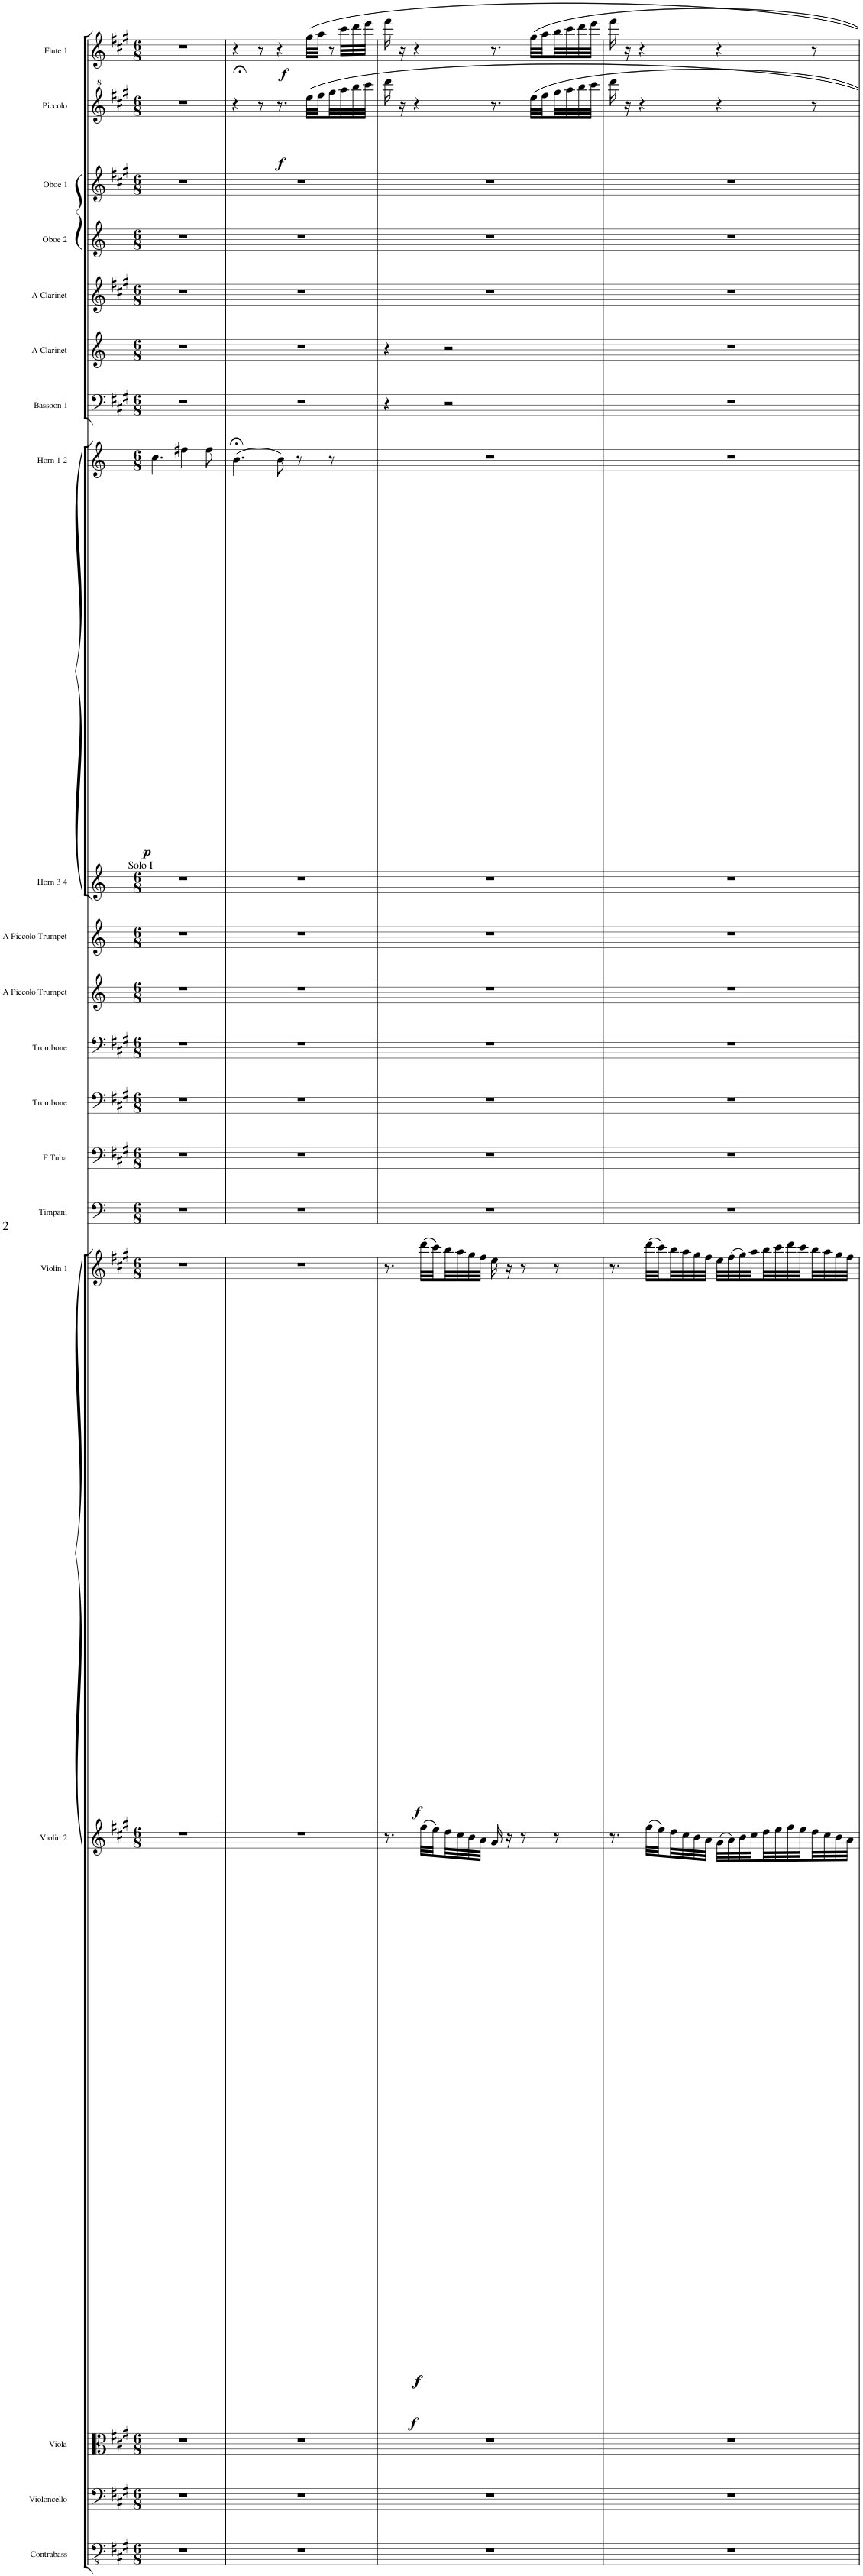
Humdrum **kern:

**kern	**kern	**kern	**kern	**dynam	**kern	**dynam	**kern	**kern	**kern	**kern	**kern	**kern	**kern	**kern	**dynam	**kern	**kern	**kern	**kern	**kern	**kern	**dynam	**kern	**dynam
*part20	*part19	*part18	*part17	*part17	*part16	*part16	*part15	*part14	*part13	*part12	*part11	*part10	*part9	*part8	*part8	*part7	*part6	*part5	*part4	*part3	*part2	*part2	*part1	*part1
*staff20	*staff19	*staff18	*staff17	*staff17	*staff16	*staff16	*staff15	*staff14	*staff13	*staff12	*staff11	*staff10	*staff9	*staff8	*staff8	*staff7	*staff6	*staff5	*staff4	*staff3	*staff2	*staff2	*staff1	*staff1
*I"Contrabass	*I"Violoncello	*I"Viola	*I"Violin 2	*	*I"Violin 1	*	*I"Timpani	*I"F Tuba	*I"Trombone	*I"Trombone	*I"A Piccolo Trumpet	*I"A Piccolo Trumpet	*I"Horn 3 4	*I"Horn 1 2	*	*I"Bassoon 1	*I"A Clarinet	*I"A Clarinet	*I"Oboe 2	*I"Oboe 1	*I"Piccolo	*	*I"Flute 1	*
*I'Cbs.	*I'Vlc.	*I'Vla.	*I'Vln. 2	*	*I'Vln. 1	*	*I'Timp.	*I'F Tu.	*I'Trb.	*I'Trb.	*I'A P. Tpt.	*I'A P. Tpt.	*I'Hn. 3 4	*I'Hn. 1 2	*	*I'Bsn. 1	*I'A Cl.	*I'A Cl.	*I'Ob. 2	*I'Ob. 1	*I'Picc.	*	*I'Fl. 1	*
*clefFv4	*clefF4	*clefC3	*clefG2	*	*clefG2	*	*clefF4	*clefF4	*clefF4	*clefF4	*clefG2	*clefG2	*clefG2	*clefG2	*	*clefF4	*clefG2	*clefG2	*clefG2	*clefG2	*clefG^2	*	*clefG2	*
*	*	*	*	*	*	*	*	*	*	*	*Trd-5c-9	*Trd-5c-9	*Trd4c7	*Trd4c7	*	*	*Trd2c3	*Trd2c3	*	*	*Trd-7c-12	*	*	*
*k[f#c#g#]	*k[f#c#g#]	*k[f#c#g#]	*k[f#c#g#]	*	*k[f#c#g#]	*	*k[]	*k[f#c#g#]	*k[f#c#g#]	*k[f#c#g#]	*k[]	*k[]	*k[]	*k[]	*	*k[f#c#g#]	*k[]	*k[f#c#g#]	*k[]	*k[f#c#g#]	*k[f#c#g#]	*	*k[f#c#g#]	*
*M6/8	*M6/8	*M6/8	*M6/8	*	*M6/8	*	*M6/8	*M6/8	*M6/8	*M6/8	*M6/8	*M6/8	*M6/8	*M6/8	*	*M6/8	*M6/8	*M6/8	*M6/8	*M6/8	*M6/8	*	*M6/8	*
=1	=1	=1	=1	=1	=1	=1	=1	=1	=1	=1	=1	=1	=1	=1	=1	=1	=1	=1	=1	=1	=1	=1	=1	=1
!	!	!	!	!	!	!	!	!	!	!	!	!	!	!LO:TX:b:t=Solo I	!	!	!	!	!	!	!	!	!	!
!	!	!	!	!	!	!	!	!	!	!	!	!	!	!	!LO:DY:b	!	!	!	!	!	!	!	!	!
2.r	2.r	2.r	2.r	.	2.r	.	2.r	2.r	2.r	2.r	2.r	2.r	2.r	4.cc\	p	2.r	2.r	2.r	2.r	2.r	2.r	.	2.r	.
.	.	.	.	.	.	.	.	.	.	.	.	.	.	4ff#X\	.	.	.	.	.	.	.	.	.	.
.	.	.	.	.	.	.	.	.	.	.	.	.	.	8ff#\	.	.	.	.	.	.	.	.	.	.
=2	=2	=2	=2	=2	=2	=2	=2	=2	=2	=2	=2	=2	=2	=2	=2	=2	=2	=2	=2	=2	=2	=2	=2	=2
2.r	2.r	2.r	2.r	.	2.r	.	2.r	2.r	2.r	2.r	2.r	2.r	2.r	(4.b;<\	.	2.r	2.r	2.r	2.r	2.r	4r;<	.	4r	.
.	.	.	.	.	.	.	.	.	.	.	.	.	.	.	.	.	.	.	.	.	8r	.	8r	.
!	!	!	!	!	!	!	!	!	!	!	!	!	!	!	!	!	!	!	!	!	!	!LO:DY:b	!	!LO:DY:b
.	.	.	.	.	.	.	.	.	.	.	.	.	.	8b\)	.	.	.	.	.	.	8.r	f	4r	f
.	.	.	.	.	.	.	.	.	.	.	.	.	.	8r	.	.	.	.	.	.	.	.	.	.
.	.	.	.	.	.	.	.	.	.	.	.	.	.	.	.	.	.	.	.	.	(32eee\LLL	.	.	.
.	.	.	.	.	.	.	.	.	.	.	.	.	.	.	.	.	.	.	.	.	32fff#\JJ)	.	.	.
.	.	.	.	.	.	.	.	.	.	.	.	.	.	8r	.	.	.	.	.	.	32ggg#\LL	.	(32gg#\LLL	.
.	.	.	.	.	.	.	.	.	.	.	.	.	.	.	.	.	.	.	.	.	32aaa\	.	32aa\JJJ)	.
.	.	.	.	.	.	.	.	.	.	.	.	.	.	.	.	.	.	.	.	.	32bbb\	.	8r	.
.	.	.	.	.	.	.	.	.	.	.	.	.	.	.	.	.	.	.	.	.	32cccc#\JJJ	.	.	.
8ryy	8ryy	8ryy	8ryy	.	8ryy	.	8ryy	8ryy	8ryy	8ryy	8ryy	8ryy	8ryy	8ryy	.	8ryy	8ryy	8ryy	8ryy	8ryy	8ryy	.	.	.
.	.	.	.	.	.	.	.	.	.	.	.	.	.	.	.	.	.	.	.	.	.	.	32ccc#\LLL	.
.	.	.	.	.	.	.	.	.	.	.	.	.	.	.	.	.	.	.	.	.	.	.	32ddd\	.
32ryy	32ryy	32ryy	32ryy	.	32ryy	.	32ryy	32ryy	32ryy	32ryy	32ryy	32ryy	32ryy	32ryy	.	32ryy	32ryy	32ryy	32ryy	32ryy	32ryy	.	32eee\JJJ	.
=3	=3	=3	=3	=3	=3	=3	=3	=3	=3	=3	=3	=3	=3	=3	=3	=3	=3	=3	=3	=3	=3	=3	=3	=3
2.r	2.r	2.r	8.r	.	8.r	.	2.r	2.r	2.r	2.r	2.r	2.r	2.r	2.r	.	4r	4r	2.r	2.r	2.r	16dddd\	.	16fff#\	.
.	.	.	.	.	.	.	.	.	.	.	.	.	.	.	.	.	.	.	.	.	16r	.	16r	.
.	.	.	.	.	.	.	.	.	.	.	.	.	.	.	.	.	.	.	.	.	4r	.	4r	.
!	!	!	!	!LO:DY:b	!	!	!	!	!	!	!	!	!	!	!	!	!	!	!	!	!	!	!	!
!	!	!	!	!LO:DY:n=1:b	!	!	!	!	!	!	!	!	!	!	!	!	!	!	!	!	!	!	!	!
!	!	!	!	!LO:DY:n=2:b	!	!LO:DY:b	!	!	!	!	!	!	!	!	!	!	!	!	!	!	!	!	!	!
.	.	.	(32ff#\LLL	f f f	(32ddd\LLL	f	.	.	.	.	.	.	.	.	.	.	.	.	.	.	.	.	.	.
.	.	.	32ee\JJ)	.	32ccc#\JJ)	.	.	.	.	.	.	.	.	.	.	.	.	.	.	.	.	.	.	.
.	.	.	32dd\LL	.	32bb\LL	.	.	.	.	.	.	.	.	.	.	2r	2r	.	.	.	.	.	.	.
.	.	.	32cc#\	.	32aa\	.	.	.	.	.	.	.	.	.	.	.	.	.	.	.	.	.	.	.
.	.	.	32b\	.	32gg#\	.	.	.	.	.	.	.	.	.	.	.	.	.	.	.	.	.	.	.
.	.	.	32a\JJJ	.	32ff#\JJJ	.	.	.	.	.	.	.	.	.	.	.	.	.	.	.	.	.	.	.
.	.	.	16g#/	.	16ee\	.	.	.	.	.	.	.	.	.	.	.	.	.	.	.	8.r	.	8.r	.
.	.	.	16r	.	16r	.	.	.	.	.	.	.	.	.	.	.	.	.	.	.	.	.	.	.
.	.	.	8r	.	8r	.	.	.	.	.	.	.	.	.	.	.	.	.	.	.	.	.	.	.
.	.	.	.	.	.	.	.	.	.	.	.	.	.	.	.	.	.	.	.	.	(32eee\LLL	.	(32gg#\LLL	.
.	.	.	.	.	.	.	.	.	.	.	.	.	.	.	.	.	.	.	.	.	32fff#\)	.	32aa\JJ)	.
.	.	.	8r	.	8r	.	.	.	.	.	.	.	.	.	.	.	.	.	.	.	32ggg#\	.	32bb\LL	.
.	.	.	.	.	.	.	.	.	.	.	.	.	.	.	.	.	.	.	.	.	32aaa\	.	32ccc#\	.
.	.	.	.	.	.	.	.	.	.	.	.	.	.	.	.	.	.	.	.	.	32bbb\	.	32ddd\	.
.	.	.	.	.	.	.	.	.	.	.	.	.	.	.	.	.	.	.	.	.	32cccc#\JJJ	.	32eee\JJJ	.
=4	=4	=4	=4	=4	=4	=4	=4	=4	=4	=4	=4	=4	=4	=4	=4	=4	=4	=4	=4	=4	=4	=4	=4	=4
2.r	2.r	2.r	8.r	.	8.r	.	2.r	2.r	2.r	2.r	2.r	2.r	2.r	2.r	.	2.r	2.r	2.r	2.r	2.r	16dddd\	.	16fff#\	.
.	.	.	.	.	.	.	.	.	.	.	.	.	.	.	.	.	.	.	.	.	16r	.	16r	.
.	.	.	.	.	.	.	.	.	.	.	.	.	.	.	.	.	.	.	.	.	4r	.	4r	.
.	.	.	(32ff#\LLL	.	(32ddd\LLL	.	.	.	.	.	.	.	.	.	.	.	.	.	.	.	.	.	.	.
.	.	.	32ee\JJ)	.	32ccc#\JJ)	.	.	.	.	.	.	.	.	.	.	.	.	.	.	.	.	.	.	.
.	.	.	32dd\LL	.	32bb\LL	.	.	.	.	.	.	.	.	.	.	.	.	.	.	.	.	.	.	.
.	.	.	32cc#\	.	32aa\	.	.	.	.	.	.	.	.	.	.	.	.	.	.	.	.	.	.	.
.	.	.	32b\	.	32gg#\	.	.	.	.	.	.	.	.	.	.	.	.	.	.	.	.	.	.	.
.	.	.	32a\JJJ	.	32ff#\JJJ	.	.	.	.	.	.	.	.	.	.	.	.	.	.	.	.	.	.	.
.	.	.	(32g#\LLL	.	32ee\LLL	.	.	.	.	.	.	.	.	.	.	.	.	.	.	.	4r	.	4r	.
.	.	.	32a\)	.	(32ff#\	.	.	.	.	.	.	.	.	.	.	.	.	.	.	.	.	.	.	.
.	.	.	32b\	.	32gg#\)	.	.	.	.	.	.	.	.	.	.	.	.	.	.	.	.	.	.	.
.	.	.	32cc#\JJ	.	32aa\JJ	.	.	.	.	.	.	.	.	.	.	.	.	.	.	.	.	.	.	.
.	.	.	32dd\LL	.	32bb\LL	.	.	.	.	.	.	.	.	.	.	.	.	.	.	.	.	.	.	.
.	.	.	32ee\	.	32ccc#\	.	.	.	.	.	.	.	.	.	.	.	.	.	.	.	.	.	.	.
.	.	.	32ff#\	.	32ddd\	.	.	.	.	.	.	.	.	.	.	.	.	.	.	.	.	.	.	.
.	.	.	32ee\JJ	.	32ccc#\JJ	.	.	.	.	.	.	.	.	.	.	.	.	.	.	.	.	.	.	.
.	.	.	32dd\LL	.	32bb\LL	.	.	.	.	.	.	.	.	.	.	.	.	.	.	.	8r	.	8r	.
.	.	.	32cc#\	.	32aa\	.	.	.	.	.	.	.	.	.	.	.	.	.	.	.	.	.	.	.
.	.	.	32b\	.	32gg#\	.	.	.	.	.	.	.	.	.	.	.	.	.	.	.	.	.	.	.
.	.	.	32a\JJJ	.	32ff#\JJJ	.	.	.	.	.	.	.	.	.	.	.	.	.	.	.	.	.	.	.
=	=	=	=	=	=	=	=	=	=	=	=	=	=	=	=	=	=	=	=	=	=	=	=	=
*-	*-	*-	*-	*-	*-	*-	*-	*-	*-	*-	*-	*-	*-	*-	*-	*-	*-	*-	*-	*-	*-	*-	*-	*-
